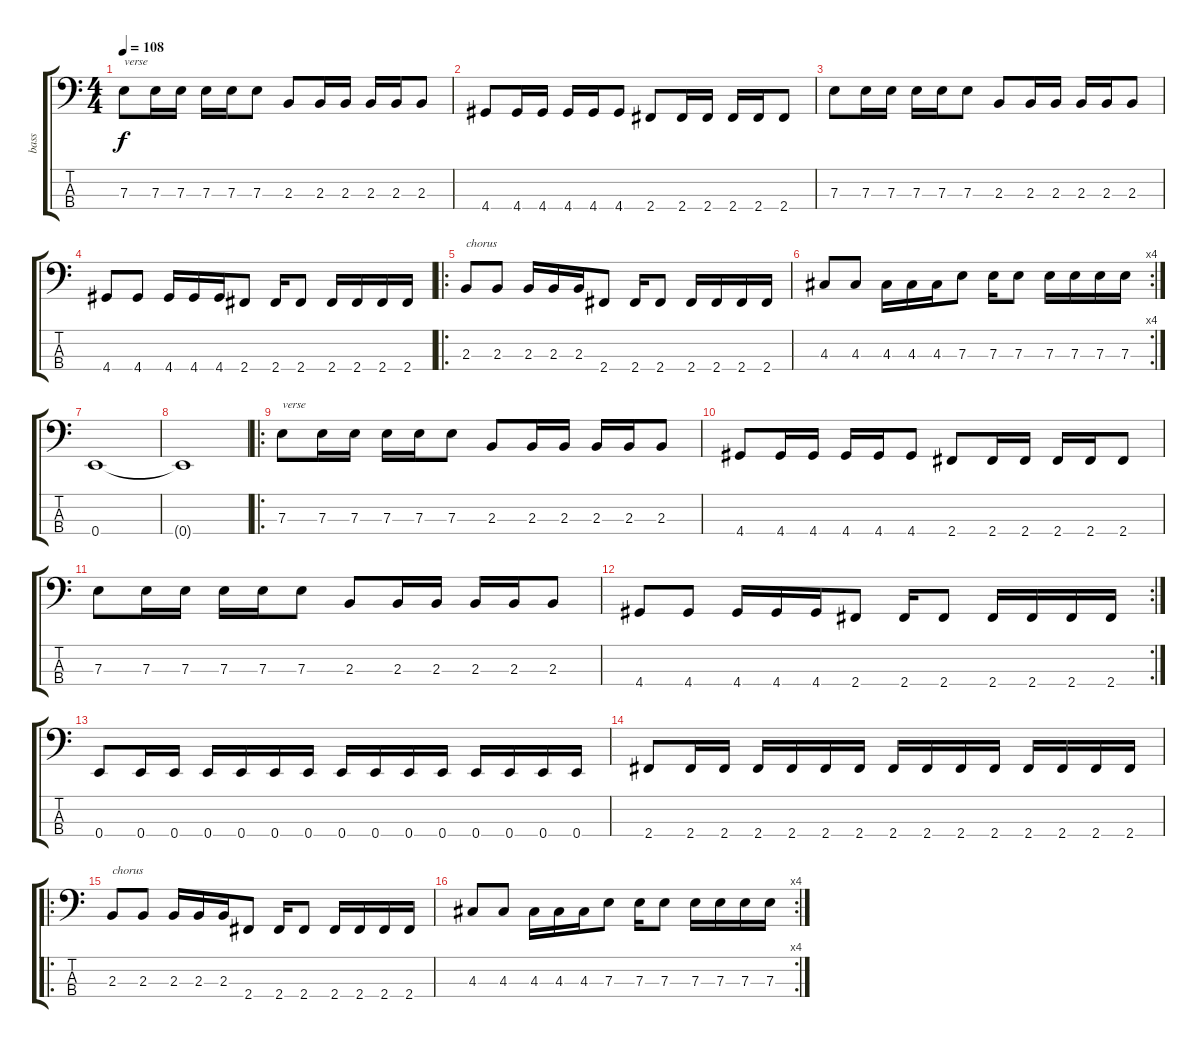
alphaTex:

\track ("bass" "bass") {instrument electricbasspick}
\staff {score tabs}
\tuning (G2 D2 A1 E1) {hide}
\ts (4 4)
\tempo 108
\clef f4
\ks c
7.3.8{txt "verse" dy f} 7.3.16 7.3.16 7.3.16 7.3.16 7.3.8 2.3.8 2.3.16 2.3.16 2.3.16 2.3.16 2.3.8 |
4.4.8 4.4.16 4.4.16 4.4.16 4.4.16 4.4.8 2.4.8 2.4.16 2.4.16 2.4.16 2.4.16 2.4.8 |
7.3.8 7.3.16 7.3.16 7.3.16 7.3.16 7.3.8 2.3.8 2.3.16 2.3.16 2.3.16 2.3.16 2.3.8 |
4.4.8 4.4.8 4.4.16 4.4.16 4.4.16 2.4.8 2.4.16 2.4.8 2.4.16 2.4.16 2.4.16 2.4.16 |
\ro
2.3.8{txt "chorus"} 2.3.8 2.3.16 2.3.16 2.3.16 2.4.8 2.4.16 2.4.8 2.4.16 2.4.16 2.4.16 2.4.16 |
\rc 4
4.3.8 4.3.8 4.3.16 4.3.16 4.3.16 7.3.8 7.3.16 7.3.8 7.3.16 7.3.16 7.3.16 7.3.16 |
0.4.1 |
0.4{t}.1 |
\ro
7.3.8{txt "verse"} 7.3.16 7.3.16 7.3.16 7.3.16 7.3.8 2.3.8 2.3.16 2.3.16 2.3.16 2.3.16 2.3.8 |
4.4.8 4.4.16 4.4.16 4.4.16 4.4.16 4.4.8 2.4.8 2.4.16 2.4.16 2.4.16 2.4.16 2.4.8 |
7.3.8 7.3.16 7.3.16 7.3.16 7.3.16 7.3.8 2.3.8 2.3.16 2.3.16 2.3.16 2.3.16 2.3.8 |
\rc 2
4.4.8 4.4.8 4.4.16 4.4.16 4.4.16 2.4.8 2.4.16 2.4.8 2.4.16 2.4.16 2.4.16 2.4.16 |
0.4.8 0.4.16 0.4.16 0.4.16 0.4.16 0.4.16 0.4.16 0.4.16 0.4.16 0.4.16 0.4.16 0.4.16 0.4.16 0.4.16 0.4.16 |
2.4.8 2.4.16 2.4.16 2.4.16 2.4.16 2.4.16 2.4.16 2.4.16 2.4.16 2.4.16 2.4.16 2.4.16 2.4.16 2.4.16 2.4.16 |
\ro
2.3.8{txt "chorus"} 2.3.8 2.3.16 2.3.16 2.3.16 2.4.8 2.4.16 2.4.8 2.4.16 2.4.16 2.4.16 2.4.16 |
\rc 4
4.3.8 4.3.8 4.3.16 4.3.16 4.3.16 7.3.8 7.3.16 7.3.8 7.3.16 7.3.16 7.3.16 7.3.16
